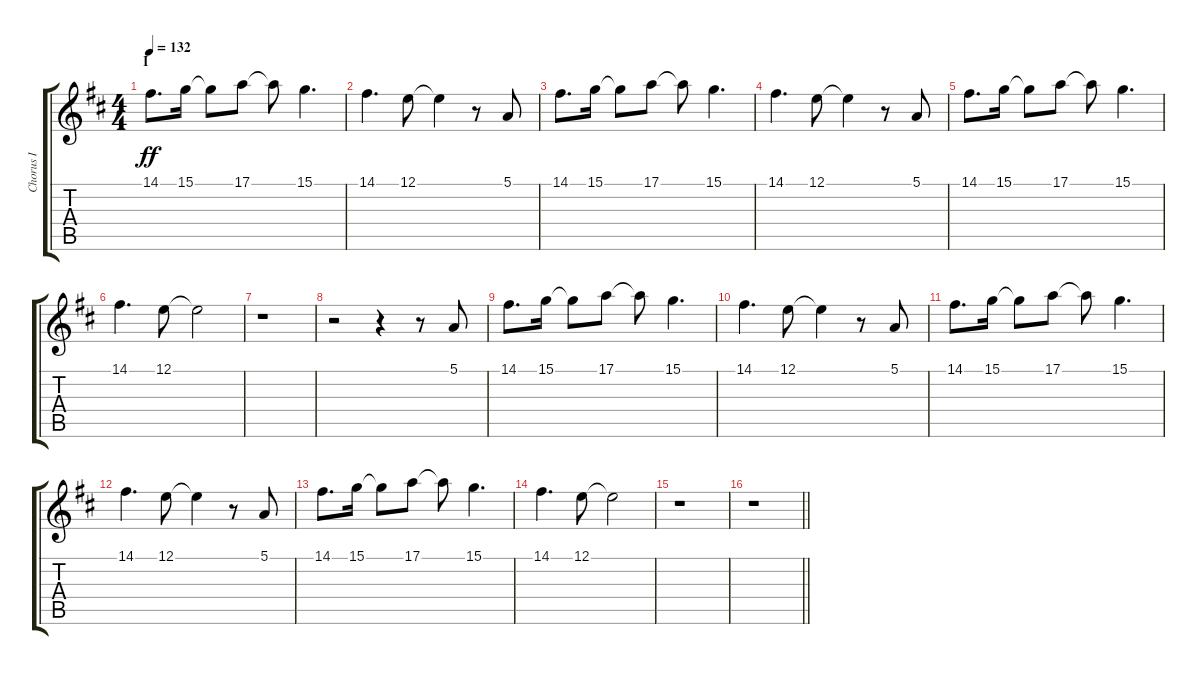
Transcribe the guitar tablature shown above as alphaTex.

\track ("Chorus I" "Chorus I") {instrument voiceoohs}
\staff {score tabs}
\tuning (E4 B3 G3 D3 A2 E2) {hide}
\ts (4 4)
\section ("" "I")
\tempo 132
\clef g2
\ks d
14.1.8{d dy ff} 15.1.16 15.1{t}.8 17.1.8 17.1{t}.8 15.1.4{d} |
14.1.4{d} 12.1.8 12.1{t}.4 r.8 5.1.8 |
14.1.8{d} 15.1.16 15.1{t}.8 17.1.8 17.1{t}.8 15.1.4{d} |
14.1.4{d} 12.1.8 12.1{t}.4 r.8 5.1.8 |
14.1.8{d} 15.1.16 15.1{t}.8 17.1.8 17.1{t}.8 15.1.4{d} |
14.1.4{d} 12.1.8 12.1{t}.2 |
r.1 |
r.2 r.4 r.8 5.1.8 |
14.1.8{d} 15.1.16 15.1{t}.8 17.1.8 17.1{t}.8 15.1.4{d} |
14.1.4{d} 12.1.8 12.1{t}.4 r.8 5.1.8 |
14.1.8{d} 15.1.16 15.1{t}.8 17.1.8 17.1{t}.8 15.1.4{d} |
14.1.4{d} 12.1.8 12.1{t}.4 r.8 5.1.8 |
14.1.8{d} 15.1.16 15.1{t}.8 17.1.8 17.1{t}.8 15.1.4{d} |
14.1.4{d} 12.1.8 12.1{t}.2 |
r.1 |
\barLineRight lightlight
r.1
